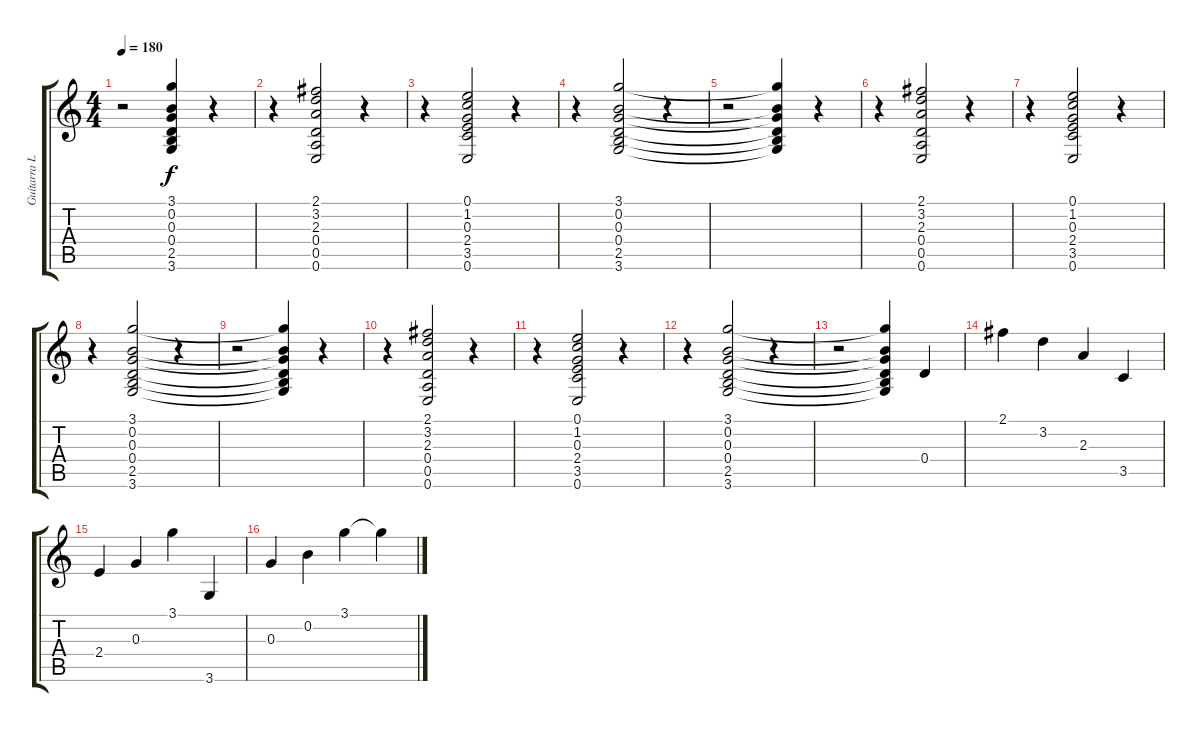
\track ("Guítarra Limpia" "Guítarra L") {instrument electricguitarclean}
\staff {score tabs}
\tuning (E4 B3 G3 D3 A2 E2) {hide}
\ts (4 4)
\tempo 180
\clef g2
\ks c
r.2{dy f} (3.1{t} 0.2{t} 0.3{t} 0.4{t} 2.5{t} 3.6{t}).4 r.4 |
r.4 (2.1 3.2 2.3 0.4 0.5 0.6).2 r.4 |
r.4 (0.1 1.2 0.3 2.4 3.5 0.6).2 r.4 |
r.4 (3.1 0.2 0.3 0.4 2.5 3.6).2 r.4 |
r.2 (3.1{t} 0.2{t} 0.3{t} 0.4{t} 2.5{t} 3.6{t}).4 r.4 |
r.4 (2.1 3.2 2.3 0.4 0.5 0.6).2 r.4 |
r.4 (0.1 1.2 0.3 2.4 3.5 0.6).2 r.4 |
r.4 (3.1 0.2 0.3 0.4 2.5 3.6).2 r.4 |
r.2 (3.1{t} 0.2{t} 0.3{t} 0.4{t} 2.5{t} 3.6{t}).4 r.4 |
r.4 (2.1 3.2 2.3 0.4 0.5 0.6).2 r.4 |
r.4 (0.1 1.2 0.3 2.4 3.5 0.6).2 r.4 |
r.4 (3.1 0.2 0.3 0.4 2.5 3.6).2 r.4 |
r.2 (3.1{t} 0.2{t} 0.3{t} 0.4{t} 2.5{t} 3.6{t}).4 0.4.4 |
2.1.4 3.2.4 2.3.4 3.5.4 |
2.4.4 0.3.4 3.1.4 3.6.4 |
0.3.4 0.2.4 3.1.4 3.1{t}.4
